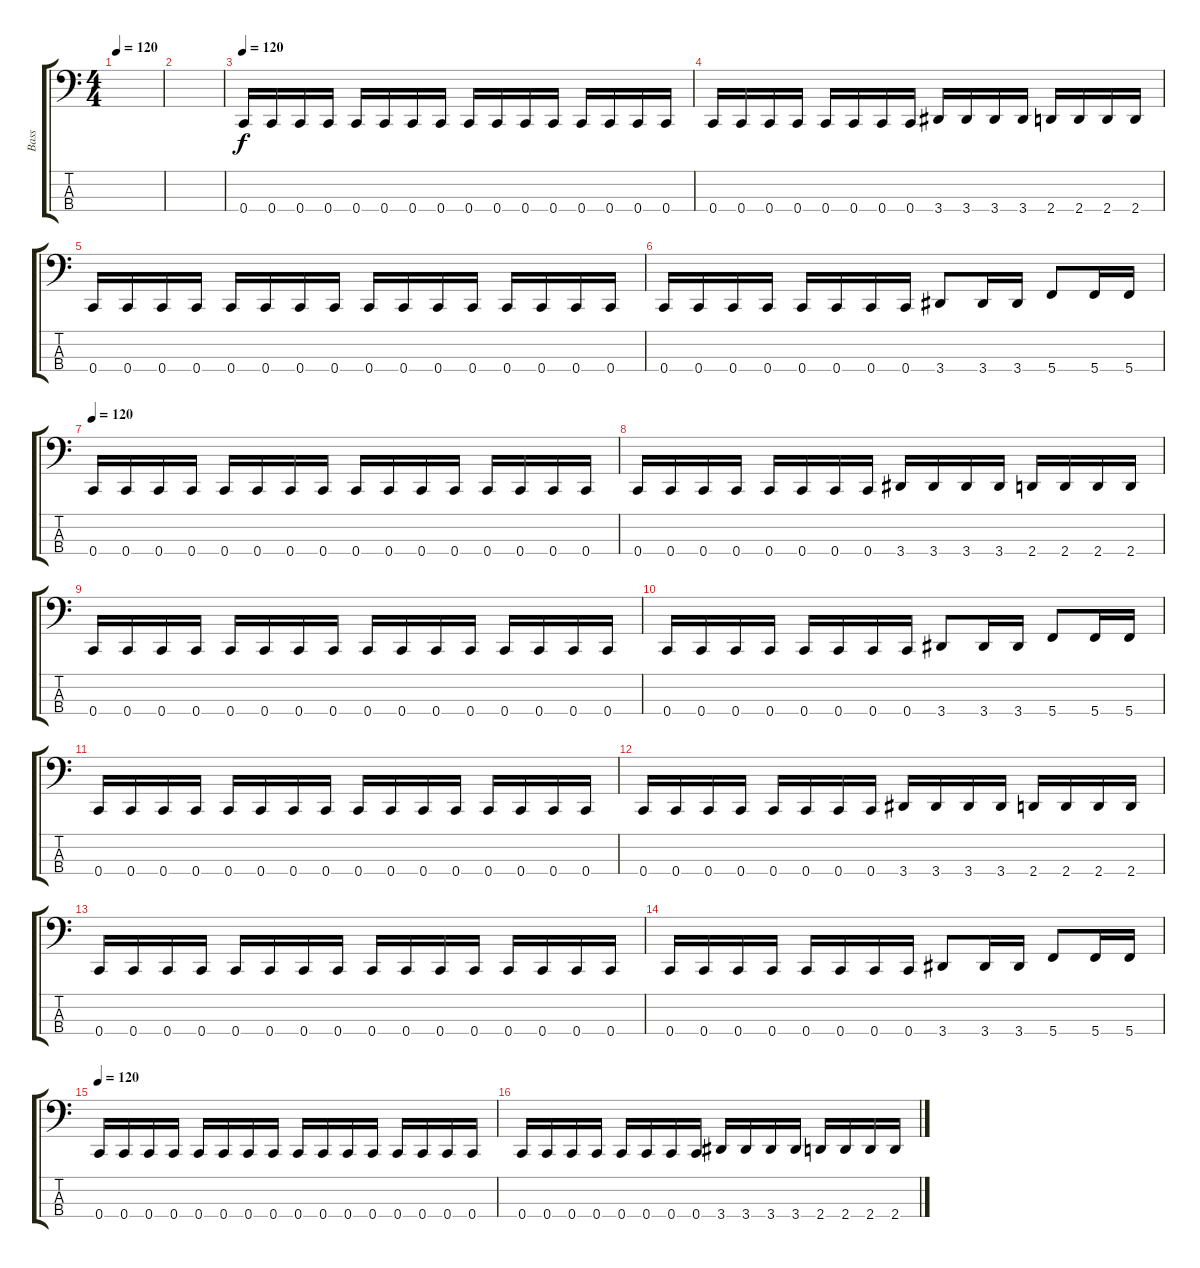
\track ("Bass" "Bass") {instrument electricbasspick}
\staff {score tabs}
\tuning (F2 C2 G1 C1) {hide}
\ts (4 4)
\tempo 120
\clef f4
\ks c
|
|
\tempo 120
0.4.16 0.4.16 0.4.16 0.4.16 0.4.16 0.4.16 0.4.16 0.4.16 0.4.16 0.4.16 0.4.16 0.4.16 0.4.16 0.4.16 0.4.16 0.4.16 |
0.4.16 0.4.16 0.4.16 0.4.16 0.4.16 0.4.16 0.4.16 0.4.16 3.4.16 3.4.16 3.4.16 3.4.16 2.4.16 2.4.16 2.4.16 2.4.16 |
0.4.16 0.4.16 0.4.16 0.4.16 0.4.16 0.4.16 0.4.16 0.4.16 0.4.16 0.4.16 0.4.16 0.4.16 0.4.16 0.4.16 0.4.16 0.4.16 |
0.4.16 0.4.16 0.4.16 0.4.16 0.4.16 0.4.16 0.4.16 0.4.16 3.4.8 3.4.16 3.4.16 5.4.8 5.4.16 5.4.16 |
\tempo 120
0.4.16 0.4.16 0.4.16 0.4.16 0.4.16 0.4.16 0.4.16 0.4.16 0.4.16 0.4.16 0.4.16 0.4.16 0.4.16 0.4.16 0.4.16 0.4.16 |
0.4.16 0.4.16 0.4.16 0.4.16 0.4.16 0.4.16 0.4.16 0.4.16 3.4.16 3.4.16 3.4.16 3.4.16 2.4.16 2.4.16 2.4.16 2.4.16 |
0.4.16 0.4.16 0.4.16 0.4.16 0.4.16 0.4.16 0.4.16 0.4.16 0.4.16 0.4.16 0.4.16 0.4.16 0.4.16 0.4.16 0.4.16 0.4.16 |
0.4.16 0.4.16 0.4.16 0.4.16 0.4.16 0.4.16 0.4.16 0.4.16 3.4.8 3.4.16 3.4.16 5.4.8 5.4.16 5.4.16 |
0.4.16 0.4.16 0.4.16 0.4.16 0.4.16 0.4.16 0.4.16 0.4.16 0.4.16 0.4.16 0.4.16 0.4.16 0.4.16 0.4.16 0.4.16 0.4.16 |
0.4.16 0.4.16 0.4.16 0.4.16 0.4.16 0.4.16 0.4.16 0.4.16 3.4.16 3.4.16 3.4.16 3.4.16 2.4.16 2.4.16 2.4.16 2.4.16 |
0.4.16 0.4.16 0.4.16 0.4.16 0.4.16 0.4.16 0.4.16 0.4.16 0.4.16 0.4.16 0.4.16 0.4.16 0.4.16 0.4.16 0.4.16 0.4.16 |
0.4.16 0.4.16 0.4.16 0.4.16 0.4.16 0.4.16 0.4.16 0.4.16 3.4.8 3.4.16 3.4.16 5.4.8 5.4.16 5.4.16 |
\tempo 120
0.4.16 0.4.16 0.4.16 0.4.16 0.4.16 0.4.16 0.4.16 0.4.16 0.4.16 0.4.16 0.4.16 0.4.16 0.4.16 0.4.16 0.4.16 0.4.16 |
0.4.16 0.4.16 0.4.16 0.4.16 0.4.16 0.4.16 0.4.16 0.4.16 3.4.16 3.4.16 3.4.16 3.4.16 2.4.16 2.4.16 2.4.16 2.4.16
